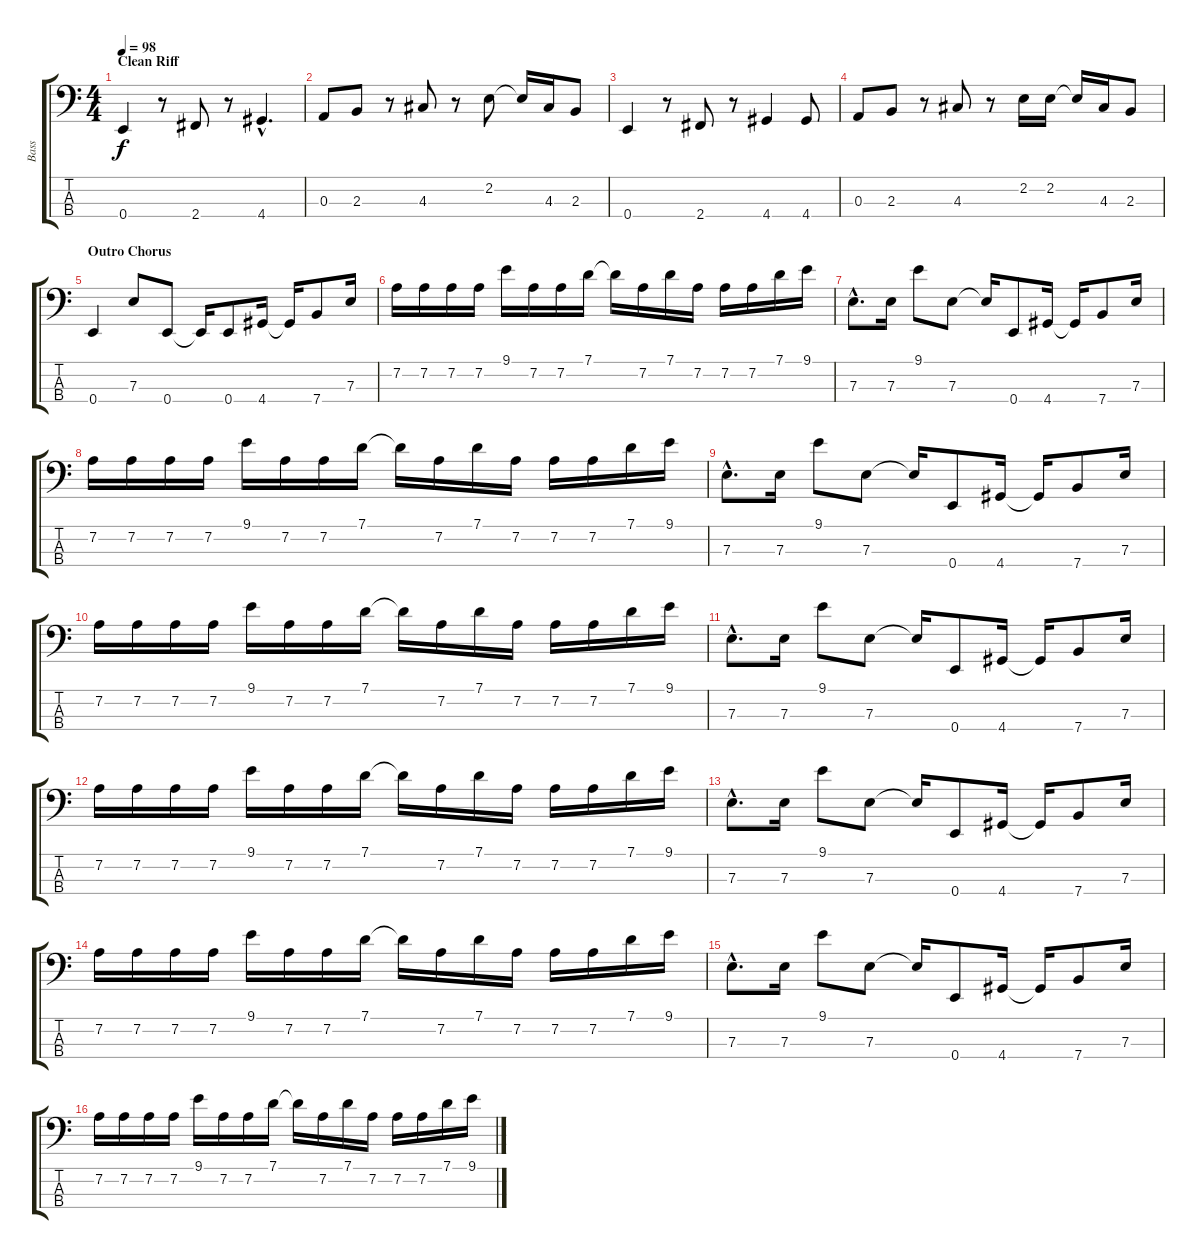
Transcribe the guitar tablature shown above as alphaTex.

\track ("Bass" "Bass") {instrument electricbassfinger}
\staff {score tabs}
\tuning (G2 D2 A1 E1) {hide}
\ts (4 4)
\section ("" "Clean Riff")
\tempo 98
\clef f4
\ks c
0.4.4{dy f} r.8 2.4.8 r.8 4.4{hac}.4{d} |
0.3.8 2.3.8 r.8 4.3.8 r.8 2.2.8 2.2{t}.16 4.3.16 2.3.8 |
0.4.4 r.8 2.4.8 r.8 4.4.4 4.4.8 |
0.3.8 2.3.8 r.8 4.3.8 r.8 2.2.16 2.2.16 2.2{t}.16 4.3.16 2.3.8 |
\section ("" "Outro Chorus")
0.4.4 7.3.8 0.4.8 0.4{t}.16 0.4.8 4.4.16 4.4{t}.16 7.4.8 7.3.16 |
7.2.16 7.2.16 7.2.16 7.2.16 9.1.16 7.2.16 7.2.16 7.1.16 7.1{t}.16 7.2.16 7.1.16 7.2.16 7.2.16 7.2.16 7.1.16 9.1.16 |
7.3{hac}.8{d} 7.3.16 9.1.8 7.3.8 7.3{t}.16 0.4.8 4.4.16 4.4{t}.16 7.4.8 7.3.16 |
7.2.16 7.2.16 7.2.16 7.2.16 9.1.16 7.2.16 7.2.16 7.1.16 7.1{t}.16 7.2.16 7.1.16 7.2.16 7.2.16 7.2.16 7.1.16 9.1.16 |
7.3{hac}.8{d} 7.3.16 9.1.8 7.3.8 7.3{t}.16 0.4.8 4.4.16 4.4{t}.16 7.4.8 7.3.16 |
7.2.16 7.2.16 7.2.16 7.2.16 9.1.16 7.2.16 7.2.16 7.1.16 7.1{t}.16 7.2.16 7.1.16 7.2.16 7.2.16 7.2.16 7.1.16 9.1.16 |
7.3{hac}.8{d volume 10} 7.3.16 9.1.8 7.3.8 7.3{t}.16 0.4.8 4.4.16 4.4{t}.16 7.4.8 7.3.16 |
7.2.16 7.2.16 7.2.16 7.2.16 9.1.16 7.2.16 7.2.16 7.1.16 7.1{t}.16 7.2.16 7.1.16 7.2.16 7.2.16 7.2.16 7.1.16 9.1.16 |
7.3{hac}.8{d volume 5} 7.3.16 9.1.8 7.3.8 7.3{t}.16 0.4.8 4.4.16 4.4{t}.16 7.4.8 7.3.16 |
7.2.16 7.2.16 7.2.16 7.2.16 9.1.16 7.2.16 7.2.16 7.1.16 7.1{t}.16 7.2.16 7.1.16 7.2.16 7.2.16 7.2.16 7.1.16 9.1.16 |
7.3{hac}.8{d volume 0} 7.3.16 9.1.8 7.3.8 7.3{t}.16 0.4.8 4.4.16 4.4{t}.16 7.4.8 7.3.16 |
7.2.16 7.2.16 7.2.16 7.2.16 9.1.16 7.2.16 7.2.16 7.1.16 7.1{t}.16 7.2.16 7.1.16 7.2.16 7.2.16 7.2.16 7.1.16 9.1.16
